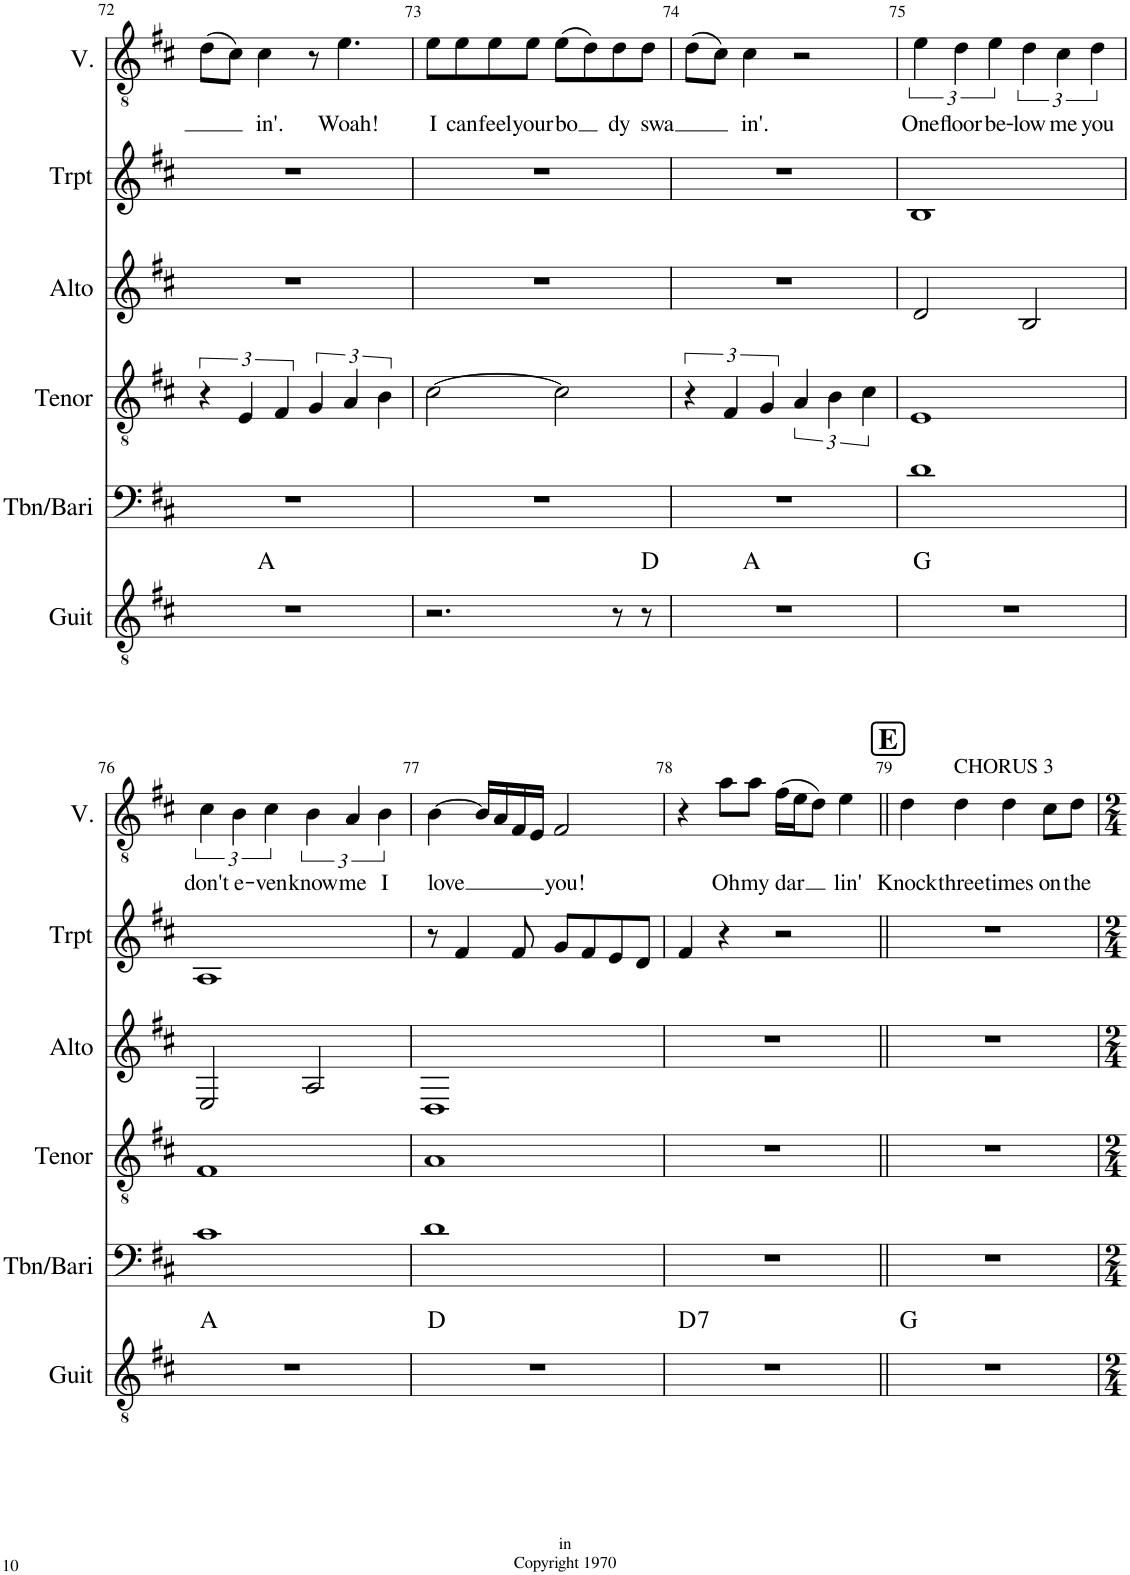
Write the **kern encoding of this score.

**kern	**harte	**kern	**kern	**kern	**kern	**kern	**text
*part6	*part6	*part5	*part4	*part3	*part2	*part1	*part1
*staff6	*	*staff5	*staff4	*staff3	*staff2	*staff1	*staff1
*I"Guit	*	*I"Tbn/Bari	*I"Tenor	*I"Alto	*I"Trpt	*I"Vocal	*
*I'Guit	*	*I'Tbn/Bari	*I'Tenor	*I'Alto	*I'Trpt	*I'V.	*
!!LO:PB:g=z
*clefGv2	*	*clefF4	*clefGv2	*clefG2	*clefG2	*clefGv2	*
*	*	*	*ITrd8c14	*ITrd5c9	*ITrd1c2	*	*
*k[f#c#]	*	*k[f#c#]	*k[f#c#]	*k[f#c#]	*k[f#c#]	*k[f#c#]	*
*M4/4	*	*M4/4	*M4/4	*M4/4	*M4/4	*M4/4	*
=72	=72	=72	=72	=72	=72	=72	=72
*^	*	*	*	*	*	*	*
1r	4ryy	.	1r	6r	1r	1r	(8d\L	.
.	.	.	.	.	.	.	8c#\J)	.
.	.	.	.	6E/	.	.	.	.
!	!	!	!	!	!	!	!	!LO:LY:b
.	2.ryy	A:maj	.	.	.	.	4c#\	in'.
.	.	.	.	6F#/	.	.	.	.
.	.	.	.	6G/	.	.	8r	.
!	!	!	!	!	!	!	!	!LO:LY:b
.	.	.	.	.	.	.	4.e\	Woah!
.	.	.	.	6A/	.	.	.	.
.	.	.	.	6B\	.	.	.	.
=73	=73	=73	=73	=73	=73	=73	=73	=73
!	!	!	!	!	!	!	!	!LO:LY:b
*v	*v	*	*	*	*	*	*	*
2.r	.	1r	[2c#\	1r	1r	8e\L	I
!	!	!	!	!	!	!	!LO:LY:b
.	.	.	.	.	.	8e\	can
!	!	!	!	!	!	!	!LO:LY:b
.	.	.	.	.	.	8e\	feel
!	!	!	!	!	!	!	!LO:LY:b
.	.	.	.	.	.	8e\J	your
!	!	!	!	!	!	!	!LO:LY:b
.	.	.	2c#\]	.	.	(8e\L	bo
.	.	.	.	.	.	8d\)	.
!	!	!	!	!	!	!	!LO:LY:b
8r	.	.	.	.	.	8d\	dy
!	!	!	!	!	!	!	!LO:LY:b
8r	D:maj	.	.	.	.	8d\J	swa
=74	=74	=74	=74	=74	=74	=74	=74
*^	*	*	*	*	*	*	*
1r	4ryy	.	1r	6r	1r	1r	(8d\L	.
.	.	.	.	.	.	.	8c#\J)	.
.	.	.	.	6F#/	.	.	.	.
!	!	!	!	!	!	!	!	!LO:LY:b
.	2.ryy	A:maj	.	.	.	.	4c#\	in'.
.	.	.	.	6G/	.	.	.	.
.	.	.	.	6A/	.	.	2r	.
.	.	.	.	6B\	.	.	.	.
.	.	.	.	6c#\	.	.	.	.
=75	=75	=75	=75	=75	=75	=75	=75	=75
!	!	!	!	!	!	!	!	!LO:LY:b
*v	*v	*	*	*	*	*	*	*
1r	G:maj	1d	1E	2d/	1B	6e\	One
!	!	!	!	!	!	!	!LO:LY:b
.	.	.	.	.	.	6d\	floor
!	!	!	!	!	!	!	!LO:LY:b
.	.	.	.	.	.	6e\	be-
!	!	!	!	!	!	!	!LO:LY:b
.	.	.	.	2B/	.	6d\	-low
!	!	!	!	!	!	!	!LO:LY:b
.	.	.	.	.	.	6c#\	me
!	!	!	!	!	!	!	!LO:LY:b
.	.	.	.	.	.	6d\	you
!!LO:LB:g=z
=76	=76	=76	=76	=76	=76	=76	=76
!	!	!	!	!	!	!	!LO:LY:b
1r	A:maj	1c#	1F#	2E/	1A	6c#\	don't
!	!	!	!	!	!	!	!LO:LY:b
.	.	.	.	.	.	6B\	e-
!	!	!	!	!	!	!	!LO:LY:b
.	.	.	.	.	.	6c#\	-ven
!	!	!	!	!	!	!	!LO:LY:b
.	.	.	.	2A/	.	6B\	know
!	!	!	!	!	!	!	!LO:LY:b
.	.	.	.	.	.	6A/	me
!	!	!	!	!	!	!	!LO:LY:b
.	.	.	.	.	.	6B\	I
=77	=77	=77	=77	=77	=77	=77	=77
!	!	!	!	!	!	!	!LO:LY:b
1r	D:maj	1d	1A	1D	8r	[4B\	love
.	.	.	.	.	4f#/	.	.
.	.	.	.	.	.	16B/LL]	.
.	.	.	.	.	.	16A/	.
.	.	.	.	.	8f#/	16F#/	.
.	.	.	.	.	.	16E/JJ	.
!	!	!	!	!	!	!	!LO:LY:b
.	.	.	.	.	8g/L	2F#/	you!
.	.	.	.	.	8f#/	.	.
.	.	.	.	.	8e/	.	.
.	.	.	.	.	8d/J	.	.
=78	=78	=78	=78	=78	=78	=78	=78
!	!LO:H:kt=7	!	!	!	!	!	!
1r	D:7	1r	1r	1r	4f#/	4r	.
!	!	!	!	!	!	!	!LO:LY:b
.	.	.	.	.	4r	8a\L	Oh
!	!	!	!	!	!	!	!LO:LY:b
.	.	.	.	.	.	8a\J	my
!	!	!	!	!	!	!	!LO:LY:b
.	.	.	.	.	2r	(16f#\LL	dar
.	.	.	.	.	.	16e\J	.
.	.	.	.	.	.	8d\J)	.
!	!	!	!	!	!	!	!LO:LY:b
.	.	.	.	.	.	4e\	lin'
!!LO:REH:place=s1:a:B:cj:fs=14:t=E
=79||	=79||	=79||	=79||	=79||	=79||	=79||	=79||
!	!	!	!	!	!	!	!LO:LY:b
1r	G:maj	1r	1r	1r	1r	4d\	Knock
!	!	!	!	!	!	!LO:TX:a:t=CHORUS 3	!
!	!	!	!	!	!	!	!LO:LY:b
.	.	.	.	.	.	4d\	three
!	!	!	!	!	!	!	!LO:LY:b
.	.	.	.	.	.	4d\	times
!	!	!	!	!	!	!	!LO:LY:b
.	.	.	.	.	.	8c#\L	on
!	!	!	!	!	!	!	!LO:LY:b
.	.	.	.	.	.	8d\J	the
=	=	=	=	=	=	=	=
*-	*-	*-	*-	*-	*-	*-	*-
